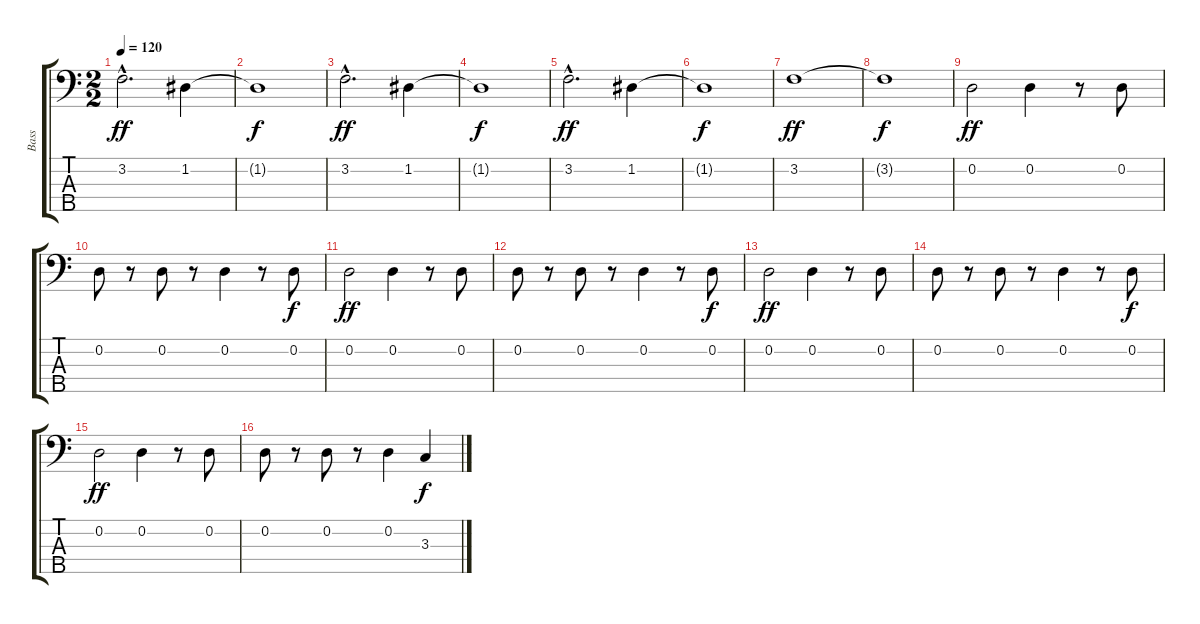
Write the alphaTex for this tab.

\track ("Bass" "Bass") {instrument electricbassfinger}
\staff {score tabs}
\tuning (G2 D2 A1 E1 B0) {hide}
\ts (2 2)
\tempo 120
\clef f4
\ks c
3.2{hac}.2{d dy ff} 1.2.4 |
1.2{t}.1{dy f} |
3.2{hac}.2{d dy ff} 1.2.4 |
1.2{t}.1{dy f} |
3.2{hac}.2{d dy ff} 1.2.4 |
1.2{t}.1{dy f} |
3.2.1{dy ff} |
3.2{t}.1{dy f} |
0.2.2{dy ff} 0.2.4 r.8 0.2.8 |
0.2.8 r.8 0.2.8 r.8 0.2.4 r.8 0.2.8{dy f} |
0.2.2{dy ff} 0.2.4 r.8 0.2.8 |
0.2.8 r.8 0.2.8 r.8 0.2.4 r.8 0.2.8{dy f} |
0.2.2{dy ff} 0.2.4 r.8 0.2.8 |
0.2.8 r.8 0.2.8 r.8 0.2.4 r.8 0.2.8{dy f} |
0.2.2{dy ff} 0.2.4 r.8 0.2.8 |
0.2.8 r.8 0.2.8 r.8 0.2.4 3.3.4{dy f}
